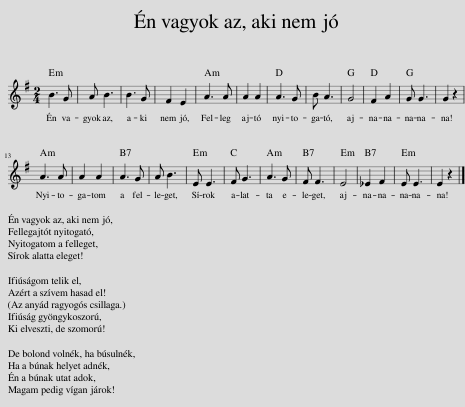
X:1
L:1/8
M:2/4
I:linebreak $
K:G
V:1 treble
V:1
 B3 G | A B3 | B3 G | F2 E2 | A3 A | %5
 A2 A2 | A3 G | B A3 | G4 | F2 A2 | %10
 G G3 | G2 z2 |$ A3 A | A2 A2 | A3 G | %15
 A B3 | E E3 | F G3 | A3 G | F F3 | %20
 E4 | _E2 F2 | E E3 | E2 z2 |] %24
